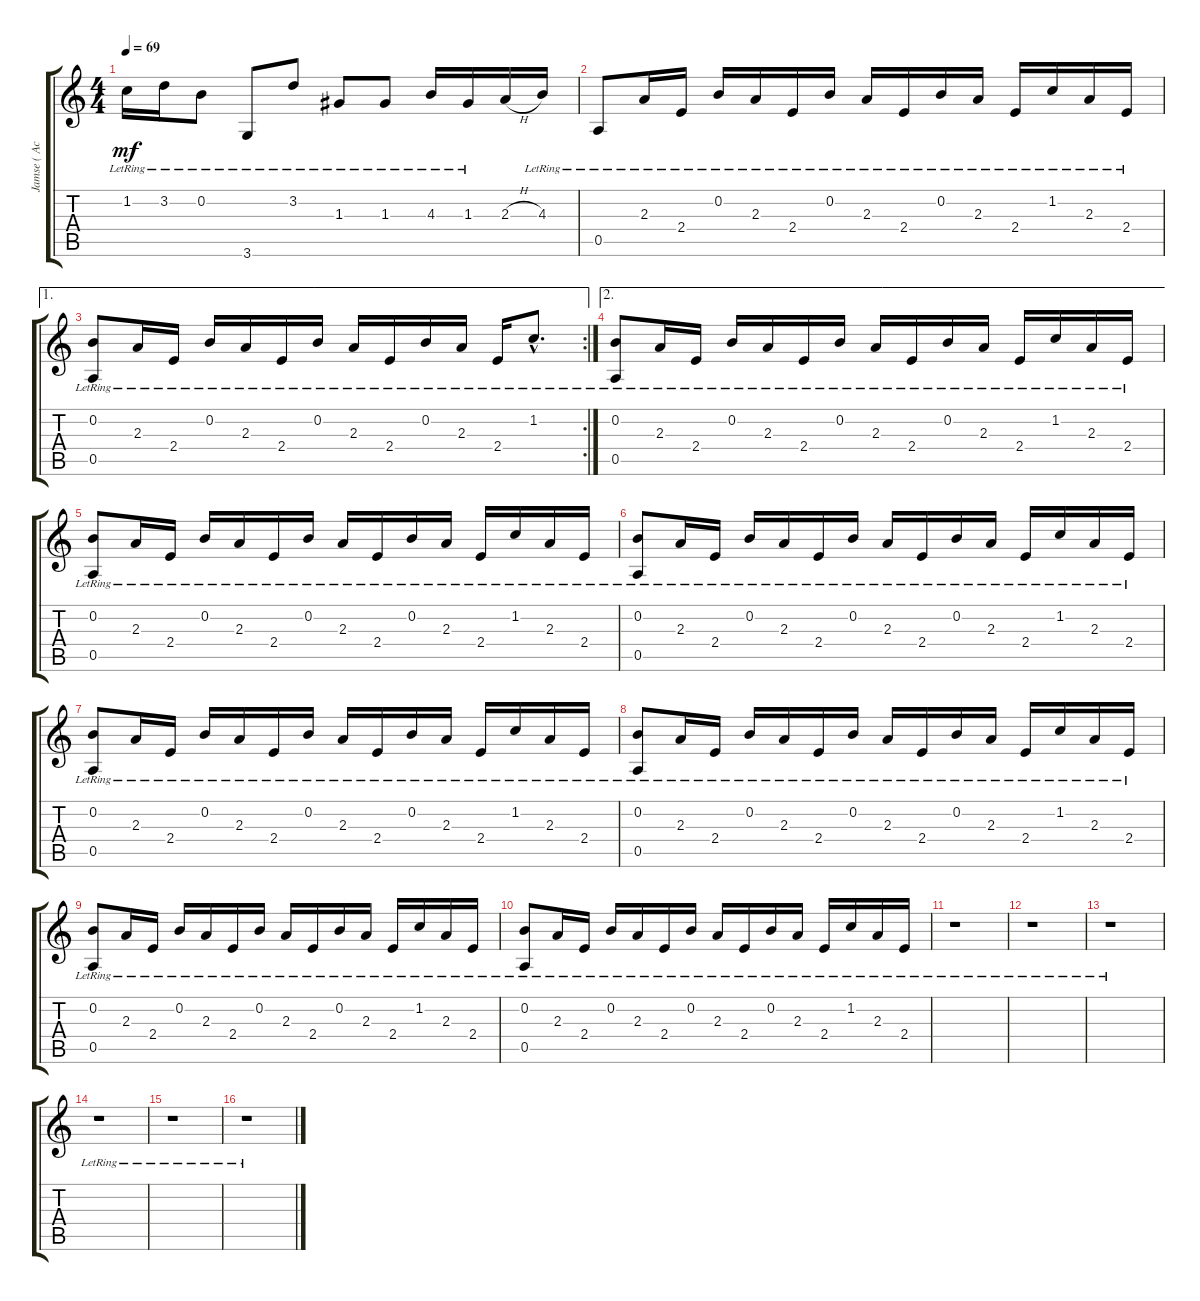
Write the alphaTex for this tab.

\track ("Jamse ( Acoustic )" "Jamse ( Ac") {instrument acousticguitarsteel}
\staff {score tabs}
\tuning (E4 B3 G3 D3 A2 E2) {hide}
\ts (4 4)
\tempo 69
\clef g2
\ks c
1.2{lr}.16{dy mf} 3.2{lr}.16 0.2{lr}.8 3.6{lr}.8 3.2{lr}.8 1.3{lr}.8 1.3{lr}.8 4.3{lr}.16 1.3{lr}.16 2.3{h}.16 4.3{lr}.16 |
0.5{lr}.8 2.3{lr}.16 2.4{lr}.16 0.2{lr}.16 2.3{lr}.16 2.4{lr}.16 0.2{lr}.16 2.3{lr}.16 2.4{lr}.16 0.2{lr}.16 2.3{lr}.16 2.4{lr}.16 1.2{lr}.16 2.3{lr}.16 2.4{lr}.16 |
\ae 1
\rc 2
(0.2{lr} 0.5{lr}).8 2.3{lr}.16 2.4{lr}.16 0.2{lr}.16 2.3{lr}.16 2.4{lr}.16 0.2{lr}.16 2.3{lr}.16 2.4{lr}.16 0.2{lr}.16 2.3{lr}.16 2.4{lr}.16 1.2{hac lr}.8{d} |
\ae 2
(0.2{lr} 0.5{lr}).8 2.3{lr}.16 2.4{lr}.16 0.2{lr}.16 2.3{lr}.16 2.4{lr}.16 0.2{lr}.16 2.3{lr}.16 2.4{lr}.16 0.2{lr}.16 2.3{lr}.16 2.4{lr}.16 1.2{lr}.16 2.3{lr}.16 2.4{lr}.16 |
(0.2{lr} 0.5{lr}).8 2.3{lr}.16 2.4{lr}.16 0.2{lr}.16 2.3{lr}.16 2.4{lr}.16 0.2{lr}.16 2.3{lr}.16 2.4{lr}.16 0.2{lr}.16 2.3{lr}.16 2.4{lr}.16 1.2{lr}.16 2.3{lr}.16 2.4{lr}.16 |
(0.2{lr} 0.5{lr}).8 2.3{lr}.16 2.4{lr}.16 0.2{lr}.16 2.3{lr}.16 2.4{lr}.16 0.2{lr}.16 2.3{lr}.16 2.4{lr}.16 0.2{lr}.16 2.3{lr}.16 2.4{lr}.16 1.2{lr}.16 2.3{lr}.16 2.4{lr}.16 |
(0.2{lr} 0.5{lr}).8 2.3{lr}.16 2.4{lr}.16 0.2{lr}.16 2.3{lr}.16 2.4{lr}.16 0.2{lr}.16 2.3{lr}.16 2.4{lr}.16 0.2{lr}.16 2.3{lr}.16 2.4{lr}.16 1.2{lr}.16 2.3{lr}.16 2.4{lr}.16 |
(0.2{lr} 0.5{lr}).8 2.3{lr}.16 2.4{lr}.16 0.2{lr}.16 2.3{lr}.16 2.4{lr}.16 0.2{lr}.16 2.3{lr}.16 2.4{lr}.16 0.2{lr}.16 2.3{lr}.16 2.4{lr}.16 1.2{lr}.16 2.3{lr}.16 2.4{lr}.16 |
(0.2{lr} 0.5{lr}).8 2.3{lr}.16 2.4{lr}.16 0.2{lr}.16 2.3{lr}.16 2.4{lr}.16 0.2{lr}.16 2.3{lr}.16 2.4{lr}.16 0.2{lr}.16 2.3{lr}.16 2.4{lr}.16 1.2{lr}.16 2.3{lr}.16 2.4{lr}.16 |
(0.2{lr} 0.5{lr}).8 2.3{lr}.16 2.4{lr}.16 0.2{lr}.16 2.3{lr}.16 2.4{lr}.16 0.2{lr}.16 2.3{lr}.16 2.4{lr}.16 0.2{lr}.16 2.3{lr}.16 2.4{lr}.16 1.2{lr}.16 2.3{lr}.16 2.4{lr}.16 |
r.1 |
r.1 |
r.1 |
r.1 |
r.1 |
r.1
